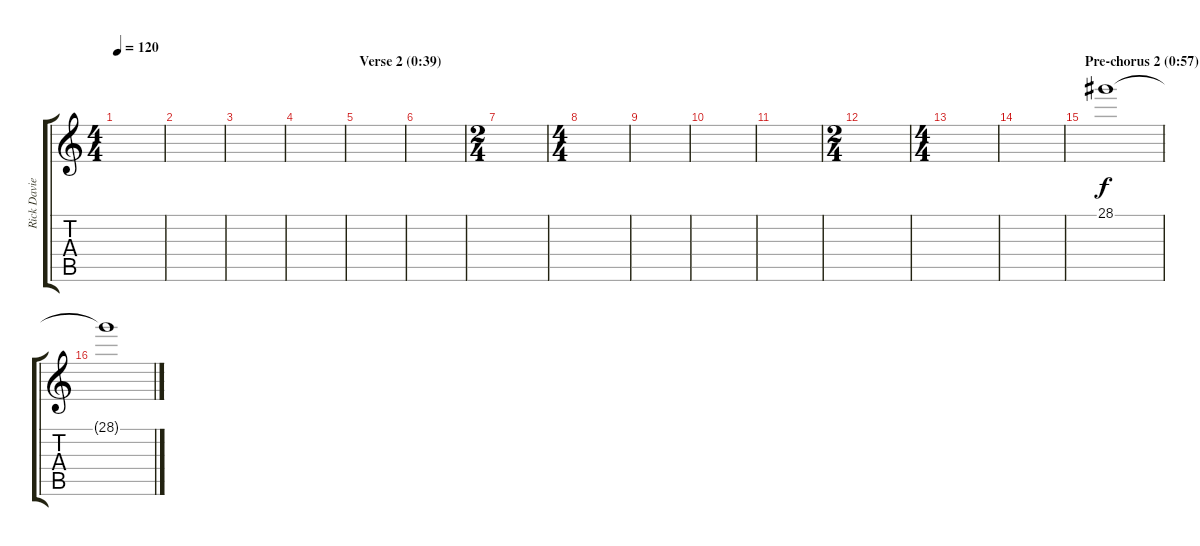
\track ("Rick Davies (wurlitzer)" "Rick Davie") {instrument rockorgan}
\staff {score tabs}
\tuning (E4 B3 G3 D3 A2 E2) {hide}
\ts (4 4)
\tempo 120
\clef g2
\ks c
|
|
|
|
\section ("" "Verse 2 (0:39)")
|
|
\ts (2 4)
|
\ts (4 4)
|
|
|
|
\ts (2 4)
|
\ts (4 4)
|
|
\section ("" "Pre-chorus 2 (0:57)")
28.1.1 |
28.1{t}.1
